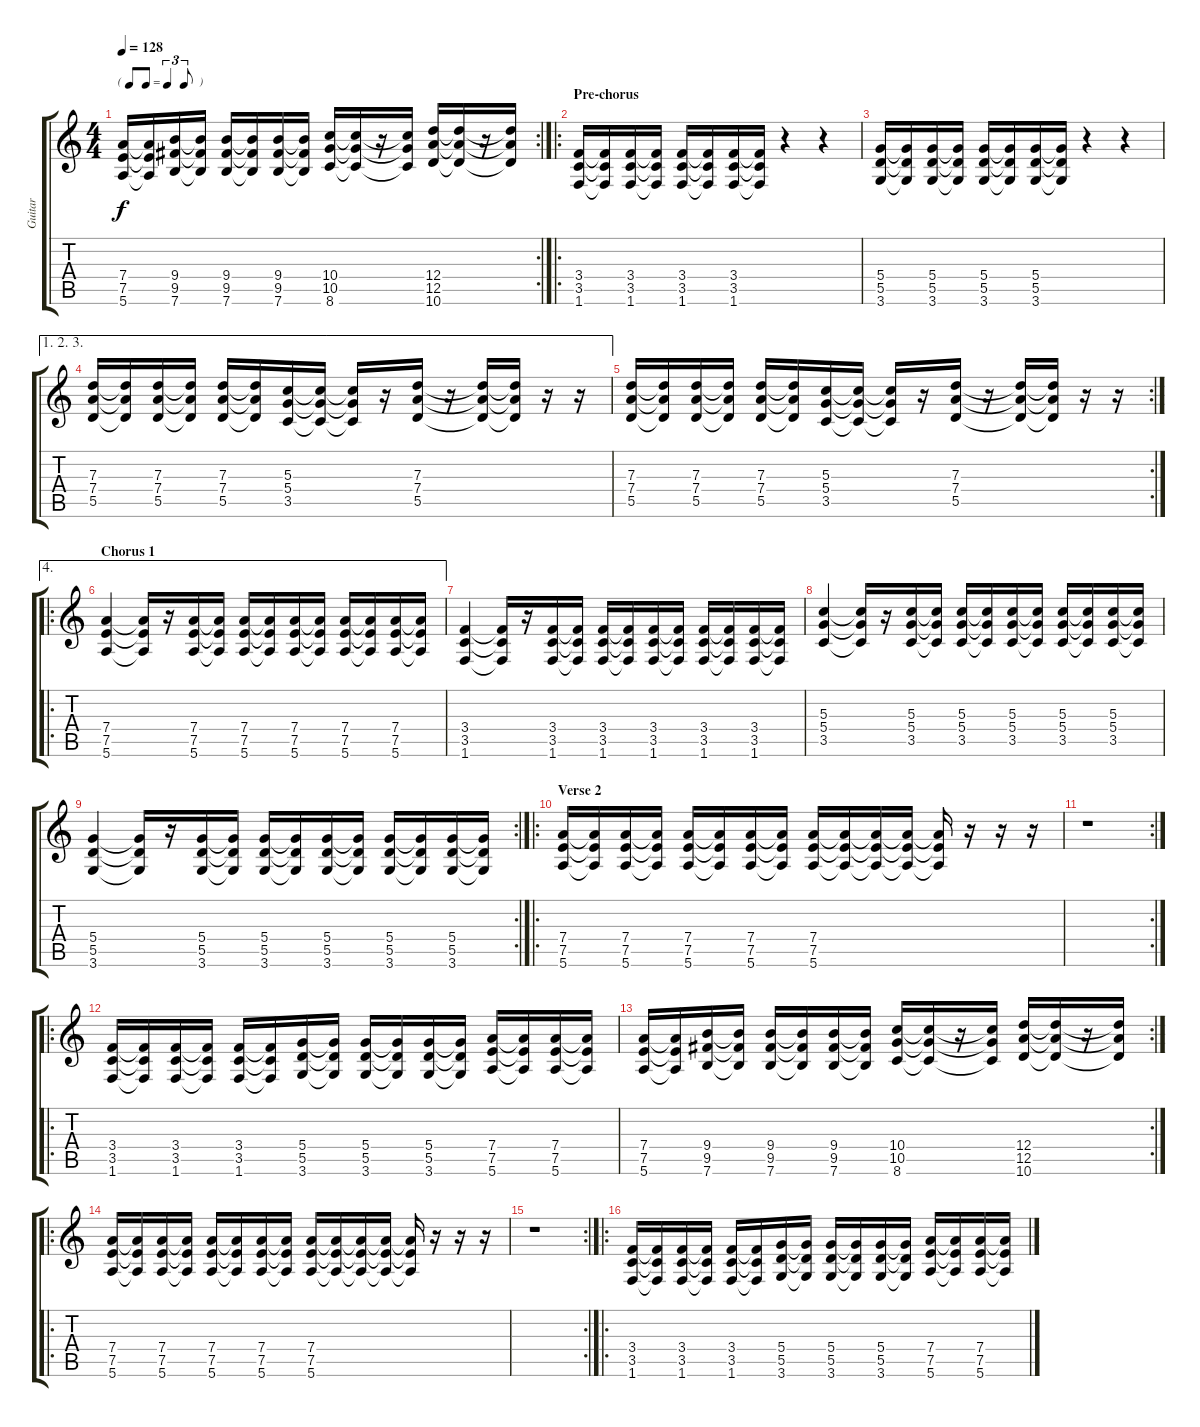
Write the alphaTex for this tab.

\track ("Guitar" "Guitar") {instrument distortionguitar}
\staff {score tabs}
\tuning (E4 B3 G3 D3 A2 E2) {hide}
\rc 2
\ts (4 4)
\tf triplet8th
\tempo 128
\clef g2
\ks c
(7.4 7.5 5.6).16{dy f} (7.4{t} 7.5{t} 5.6{t}).16 (9.4 9.5 7.6).16 (9.4{t} 9.5{t} 7.6{t}).16 (9.4 9.5 7.6).16 (9.4{t} 9.5{t} 7.6{t}).16 (9.4 9.5 7.6).16 (9.4{t} 9.5{t} 7.6{t}).16 (10.4 10.5 8.6).16 (10.4{t} 10.5{t} 8.6{t}).16 r.16 (10.4{t} 10.5{t} 8.6{t}).16 (12.4 12.5 10.6).16 (12.4{t} 12.5{t} 10.6{t}).16 r.16 (12.4{t} 12.5{t} 10.6{t}).16 |
\ro
\section ("" "Pre-chorus")
(3.4 3.5 1.6).16 (3.4{t} 3.5{t} 1.6{t}).16 (3.4 3.5 1.6).16 (3.4{t} 3.5{t} 1.6{t}).16 (3.4 3.5 1.6).16 (3.4{t} 3.5{t} 1.6{t}).16 (3.4 3.5 1.6).16 (3.4{t} 3.5{t} 1.6{t}).16 r.4 r.4 |
(5.4 5.5 3.6).16 (5.4{t} 5.5{t} 3.6{t}).16 (5.4 5.5 3.6).16 (5.4{t} 5.5{t} 3.6{t}).16 (5.4 5.5 3.6).16 (5.4{t} 5.5{t} 3.6{t}).16 (5.4 5.5 3.6).16 (5.4{t} 5.5{t} 3.6{t}).16 r.4 r.4 |
\ae (1 2 3)
(7.3 7.4 5.5).16 (7.3{t} 7.4{t} 5.5{t}).16 (7.3 7.4 5.5).16 (7.3{t} 7.4{t} 5.5{t}).16 (7.3 7.4 5.5).16 (7.3{t} 7.4{t} 5.5{t}).16 (5.3 5.4 3.5).16 (5.3{t} 5.4{t} 3.5{t}).16 (5.3{t} 5.4{t} 3.5{t}).16 r.16 (7.3 7.4 5.5).16 r.16 (7.3{t} 7.4{t} 5.5{t}).16 (7.3{t} 7.4{t} 5.5{t}).16 r.16 r.16 |
\rc 2
(7.3 7.4 5.5).16 (7.3{t} 7.4{t} 5.5{t}).16 (7.3 7.4 5.5).16 (7.3{t} 7.4{t} 5.5{t}).16 (7.3 7.4 5.5).16 (7.3{t} 7.4{t} 5.5{t}).16 (5.3 5.4 3.5).16 (5.3{t} 5.4{t} 3.5{t}).16 (5.3{t} 5.4{t} 3.5{t}).16 r.16 (7.3 7.4 5.5).16 r.16 (7.3{t} 7.4{t} 5.5{t}).16 (7.3{t} 7.4{t} 5.5{t}).16 r.16 r.16 |
\ae 4
\ro
\section ("" "Chorus 1")
(7.4 7.5 5.6).4{instrument distortionguitar} (7.4{t} 7.5{t} 5.6{t}).16 r.16 (7.4 7.5 5.6).16 (7.4{t} 7.5{t} 5.6{t}).16 (7.4 7.5 5.6).16 (7.4{t} 7.5{t} 5.6{t}).16 (7.4 7.5 5.6).16 (7.4{t} 7.5{t} 5.6{t}).16 (7.4 7.5 5.6).16 (7.4{t} 7.5{t} 5.6{t}).16 (7.4 7.5 5.6).16 (7.4{t} 7.5{t} 5.6{t}).16 |
(3.4 3.5 1.6).4 (3.4{t} 3.5{t} 1.6{t}).16 r.16 (3.4 3.5 1.6).16 (3.4{t} 3.5{t} 1.6{t}).16 (3.4 3.5 1.6).16 (3.4{t} 3.5{t} 1.6{t}).16 (3.4 3.5 1.6).16 (3.4{t} 3.5{t} 1.6{t}).16 (3.4 3.5 1.6).16 (3.4{t} 3.5{t} 1.6{t}).16 (3.4 3.5 1.6).16 (3.4{t} 3.5{t} 1.6{t}).16 |
(5.3 5.4 3.5).4 (5.3{t} 5.4{t} 3.5{t}).16 r.16 (5.3 5.4 3.5).16 (5.3{t} 5.4{t} 3.5{t}).16 (5.3 5.4 3.5).16 (5.3{t} 5.4{t} 3.5{t}).16 (5.3 5.4 3.5).16 (5.3{t} 5.4{t} 3.5{t}).16 (5.3 5.4 3.5).16 (5.3{t} 5.4{t} 3.5{t}).16 (5.3 5.4 3.5).16 (5.3{t} 5.4{t} 3.5{t}).16 |
\rc 2
(5.4 5.5 3.6).4 (5.4{t} 5.5{t} 3.6{t}).16 r.16 (5.4 5.5 3.6).16 (5.4{t} 5.5{t} 3.6{t}).16 (5.4 5.5 3.6).16 (5.4{t} 5.5{t} 3.6{t}).16 (5.4 5.5 3.6).16 (5.4{t} 5.5{t} 3.6{t}).16 (5.4 5.5 3.6).16 (5.4{t} 5.5{t} 3.6{t}).16 (5.4 5.5 3.6).16 (5.4{t} 5.5{t} 3.6{t}).16 |
\ro
\section ("" "Verse 2")
(7.4 7.5 5.6).16 (7.4{t} 7.5{t} 5.6{t}).16 (7.4 7.5 5.6).16 (7.4{t} 7.5{t} 5.6{t}).16 (7.4 7.5 5.6).16 (7.4{t} 7.5{t} 5.6{t}).16 (7.4 7.5 5.6).16 (7.4{t} 7.5{t} 5.6{t}).16 (7.4 7.5 5.6).16 (7.4{t} 7.5{t} 5.6{t}).16 (7.4{t} 7.5{t} 5.6{t}).16 (7.4{t} 7.5{t} 5.6{t}).16 (7.4{t} 7.5{t} 5.6{t}).16 r.16 r.16 r.16 |
\rc 2
r.1 |
\ro
(3.4 3.5 1.6).16 (3.4{t} 3.5{t} 1.6{t}).16 (3.4 3.5 1.6).16 (3.4{t} 3.5{t} 1.6{t}).16 (3.4 3.5 1.6).16 (3.4{t} 3.5{t} 1.6{t}).16 (5.4 5.5 3.6).16 (5.4{t} 5.5{t} 3.6{t}).16 (5.4 5.5 3.6).16 (5.4{t} 5.5{t} 3.6{t}).16 (5.4 5.5 3.6).16 (5.4{t} 5.5{t} 3.6{t}).16 (7.4 7.5 5.6).16 (7.4{t} 7.5{t} 5.6{t}).16 (7.4 7.5 5.6).16 (7.4{t} 7.5{t} 5.6{t}).16 |
\rc 2
(7.4 7.5 5.6).16 (7.4{t} 7.5{t} 5.6{t}).16 (9.4 9.5 7.6).16 (9.4{t} 9.5{t} 7.6{t}).16 (9.4 9.5 7.6).16 (9.4{t} 9.5{t} 7.6{t}).16 (9.4 9.5 7.6).16 (9.4{t} 9.5{t} 7.6{t}).16 (10.4 10.5 8.6).16 (10.4{t} 10.5{t} 8.6{t}).16 r.16 (10.4{t} 10.5{t} 8.6{t}).16 (12.4 12.5 10.6).16 (12.4{t} 12.5{t} 10.6{t}).16 r.16 (12.4{t} 12.5{t} 10.6{t}).16 |
\ro
(7.4 7.5 5.6).16 (7.4{t} 7.5{t} 5.6{t}).16 (7.4 7.5 5.6).16 (7.4{t} 7.5{t} 5.6{t}).16 (7.4 7.5 5.6).16 (7.4{t} 7.5{t} 5.6{t}).16 (7.4 7.5 5.6).16 (7.4{t} 7.5{t} 5.6{t}).16 (7.4 7.5 5.6).16 (7.4{t} 7.5{t} 5.6{t}).16 (7.4{t} 7.5{t} 5.6{t}).16 (7.4{t} 7.5{t} 5.6{t}).16 (7.4{t} 7.5{t} 5.6{t}).16 r.16 r.16 r.16 |
\rc 2
r.1 |
\ro
(3.4 3.5 1.6).16 (3.4{t} 3.5{t} 1.6{t}).16 (3.4 3.5 1.6).16 (3.4{t} 3.5{t} 1.6{t}).16 (3.4 3.5 1.6).16 (3.4{t} 3.5{t} 1.6{t}).16 (5.4 5.5 3.6).16 (5.4{t} 5.5{t} 3.6{t}).16 (5.4 5.5 3.6).16 (5.4{t} 5.5{t} 3.6{t}).16 (5.4 5.5 3.6).16 (5.4{t} 5.5{t} 3.6{t}).16 (7.4 7.5 5.6).16 (7.4{t} 7.5{t} 5.6{t}).16 (7.4 7.5 5.6).16 (7.4{t} 7.5{t} 5.6{t}).16
